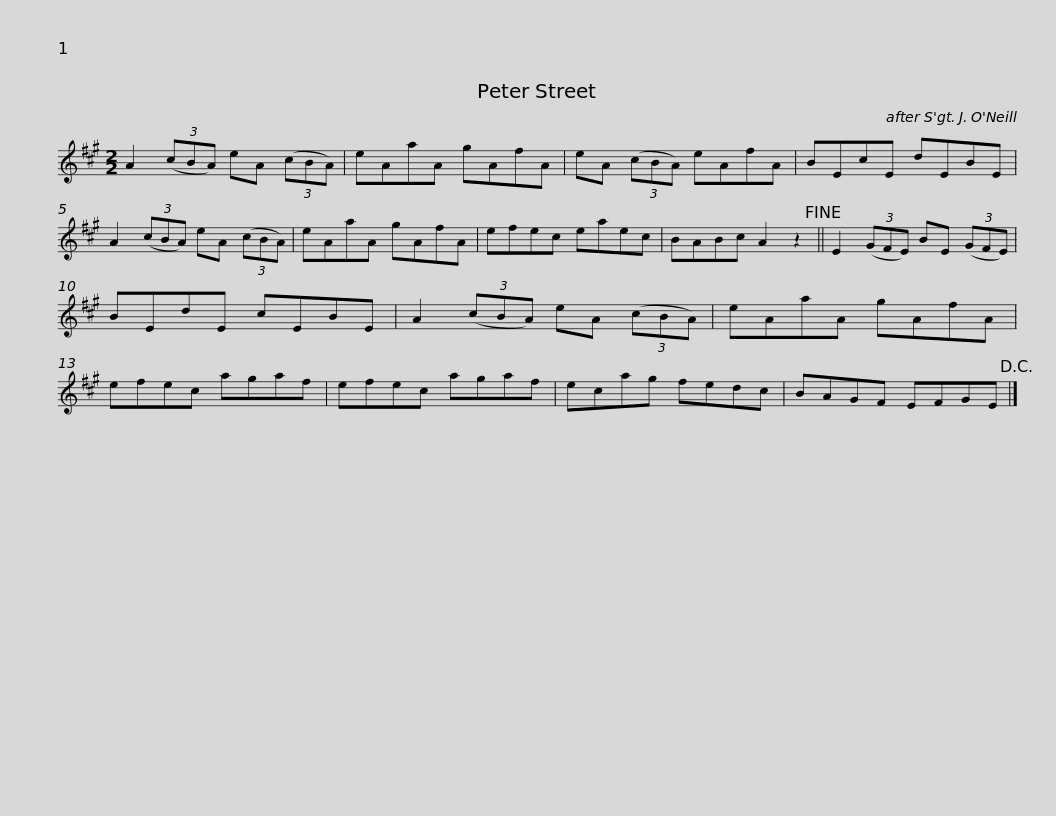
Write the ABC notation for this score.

X:1
L:1/8
M:2/2
I:linebreak $
K:A
V:1 treble
V:1
 A2 (3(cBA) eA (3(cBA) | eAaA gAfA | eA (3(cBA) eAfA | BEcE dEBE | A2 (3(cBA) eA (3(cBA) |$ %5
 eAaA gAfA | efec eaec | BABc A2 z2!fine! || E2 (3(GFE) BE (3(GFE) | BEdE cEBE |$ %10
 A2 (3(cBA) eA (3(cBA) | eAaA gAfA | efec agaf | efec agaf | ecag fedc |$ %15
 BAGF EFGE!D.C.! |] %16
